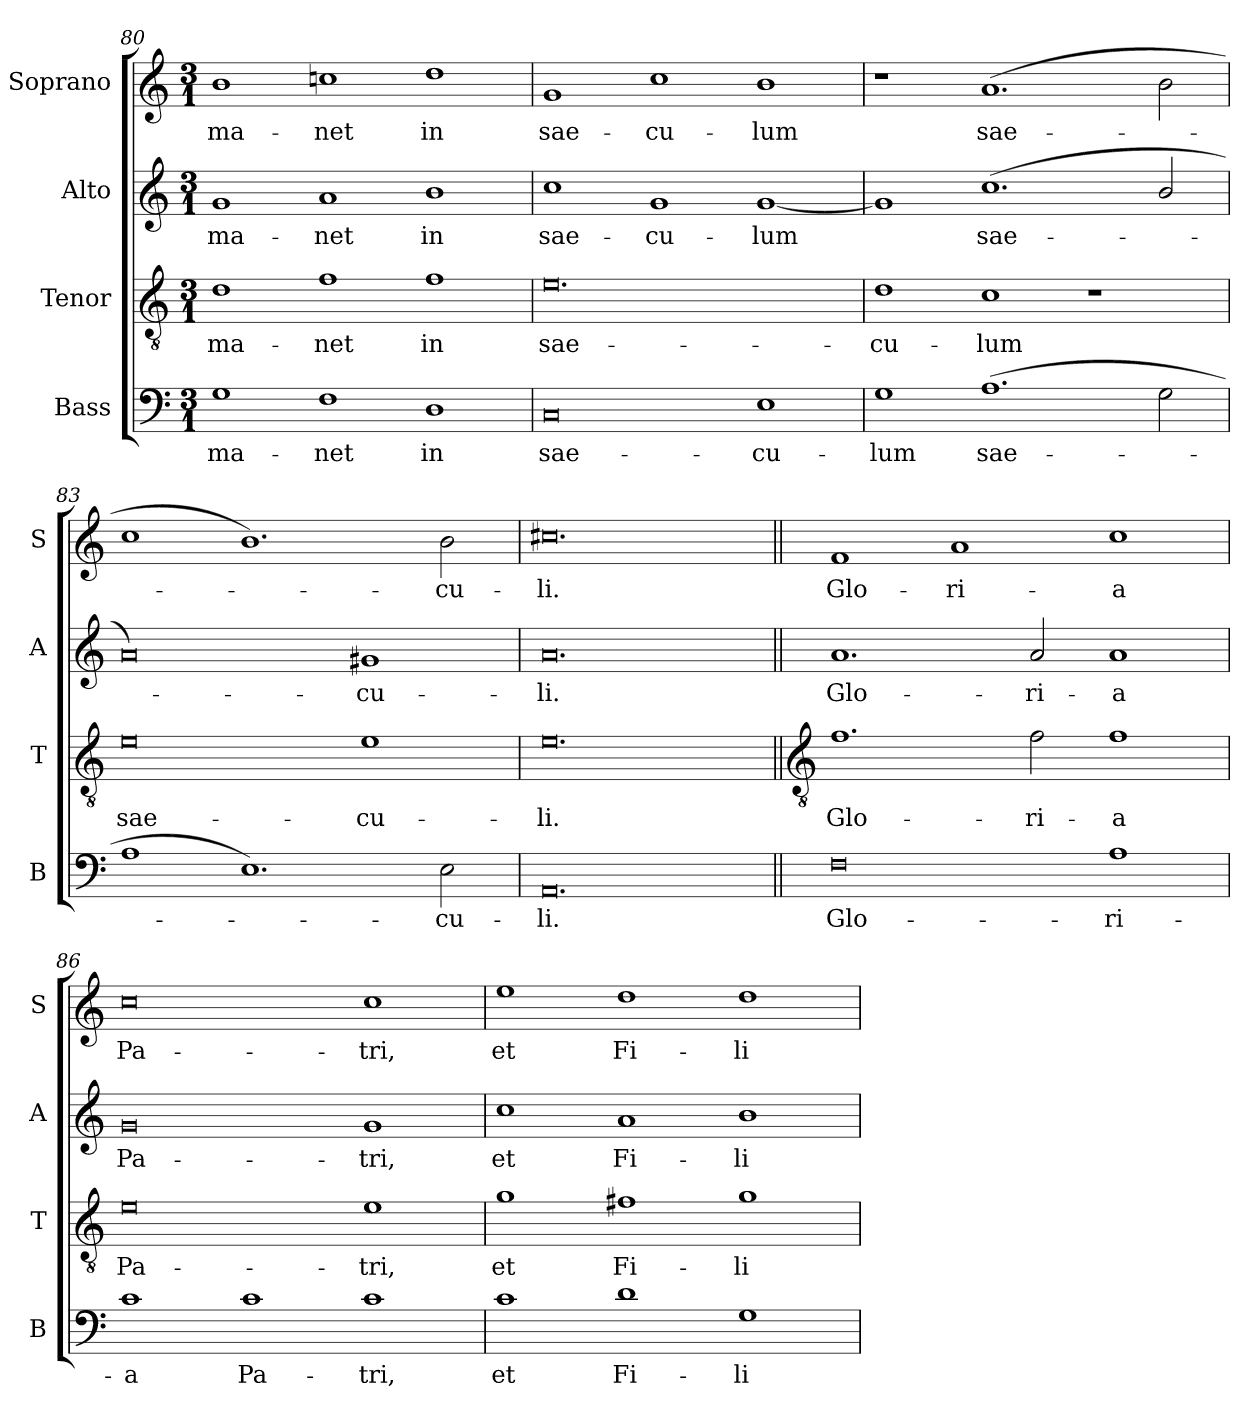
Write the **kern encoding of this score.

**kern	**text	**kern	**text	**kern	**text	**kern	**text
*part4	*part4	*part3	*part3	*part2	*part2	*part1	*part1
*staff4	*staff4	*staff3	*staff3	*staff2	*staff2	*staff1	*staff1
*I"Bass	*	*I"Tenor	*	*I"Alto	*	*I"Soprano	*
*I'B	*	*I'T	*	*I'A	*	*I'S	*
*clefF4	*	*clefGv2	*	*clefG2	*	*clefG2	*
*k[]	*	*k[]	*	*k[]	*	*k[]	*
*C:	*	*C:	*	*C:	*	*C:	*
*M3/1	*	*M3/1	*	*M3/1	*	*M3/1	*
=80	=80	=80	=80	=80	=80	=80	=80
!	!LO:LY:b	!	!LO:LY:b	!	!LO:LY:b	!	!LO:LY:b
1G	ma-	1d	ma-	1g	ma-	1b	ma-
!	!LO:LY:b	!	!LO:LY:b	!	!LO:LY:b	!	!LO:LY:b
1F	-net	1f	-net	1a	-net	1ccn	-net
!	!LO:LY:b	!	!LO:LY:b	!	!LO:LY:b	!	!LO:LY:b
1D	in	1f	in	1b	in	1dd	in
=81	=81	=81	=81	=81	=81	=81	=81
!	!LO:LY:b	!	!LO:LY:b	!	!LO:LY:b	!	!LO:LY:b
0C	sae-	0.e	sae-	1cc	sae-	1g	sae-
!	!	!	!	!	!LO:LY:b	!	!LO:LY:b
.	.	.	.	1g	-cu-	1cc	-cu-
!	!LO:LY:b	!	!	!	!LO:LY:b	!	!LO:LY:b
1E	-cu-	.	.	[1g	-lum	1b	-lum
=82	=82	=82	=82	=82	=82	=82	=82
!	!LO:LY:b	!	!LO:LY:b	!	!	!	!
1G	-lum	1d	-cu-	1g]	.	1r	.
!	!LO:LY:b	!	!LO:LY:b	!	!LO:LY:b	!	!LO:LY:b
(>1.A	sae-	1c	-lum	(<1.cc	sae-	(>1.a	sae-
.	.	1r	.	.	.	.	.
2G	.	.	.	2b/	.	2b	.
=83	=83	=83	=83	=83	=83	=83	=83
!	!	!	!LO:LY:b	!	!	!	!
1A	.	0e	sae-	0a)	.	1cc	.
1.E)	.	.	.	.	.	1.b)	.
!	!	!	!LO:LY:b	!	!LO:LY:b	!	!
.	.	1e	-cu-	1g#X	cu-	.	.
!	!LO:LY:b	!	!	!	!	!	!LO:LY:b
2E	cu-	.	.	.	.	2b	cu-
=84	=84	=84	=84	=84	=84	=84	=84
!	!LO:LY:b	!	!LO:LY:b	!	!LO:LY:b	!	!LO:LY:b
0.AA	-li.	0.e	-li.	0.a	-li.	0.cc#X	-li.
!!LO:LB:g=z
=85||	=85||	=85||	=85||	=85||	=85||	=85||	=85||
*	*	*clefGv2	*	*	*	*	*
!	!LO:LY:b	!	!LO:LY:b	!	!LO:LY:b	!	!LO:LY:b
0F	Glo-	1.f	Glo-	1.a	Glo-	1f	Glo-
!	!	!	!	!	!	!	!LO:LY:b
.	.	.	.	.	.	1a	-ri-
!	!	!	!LO:LY:b	!	!LO:LY:b	!	!
.	.	2f	-ri-	2a	-ri-	.	.
!	!LO:LY:b	!	!LO:LY:b	!	!LO:LY:b	!	!LO:LY:b
1A	-ri-	1f	-a	1a	-a	1cc	-a
=86	=86	=86	=86	=86	=86	=86	=86
!	!LO:LY:b	!	!LO:LY:b	!	!LO:LY:b	!	!LO:LY:b
1c	-a	0e	Pa-	0g	Pa-	0cc	Pa-
!	!LO:LY:b	!	!	!	!	!	!
1c	Pa-	.	.	.	.	.	.
!	!LO:LY:b	!	!LO:LY:b	!	!LO:LY:b	!	!LO:LY:b
1c	-tri,	1e	-tri,	1g	-tri,	1cc	-tri,
=87	=87	=87	=87	=87	=87	=87	=87
!	!LO:LY:b	!	!LO:LY:b	!	!LO:LY:b	!	!LO:LY:b
1c	et	1g	et	1cc	et	1ee	et
!	!LO:LY:b	!	!LO:LY:b	!	!LO:LY:b	!	!LO:LY:b
1d	Fi-	1f#X	Fi-	1a	Fi-	1dd	Fi-
!	!LO:LY:b	!	!LO:LY:b	!	!LO:LY:b	!	!LO:LY:b
1G	-li-	1g	-li-	1b	-li-	1dd	-li-
=	=	=	=	=	=	=	=
*-	*-	*-	*-	*-	*-	*-	*-
